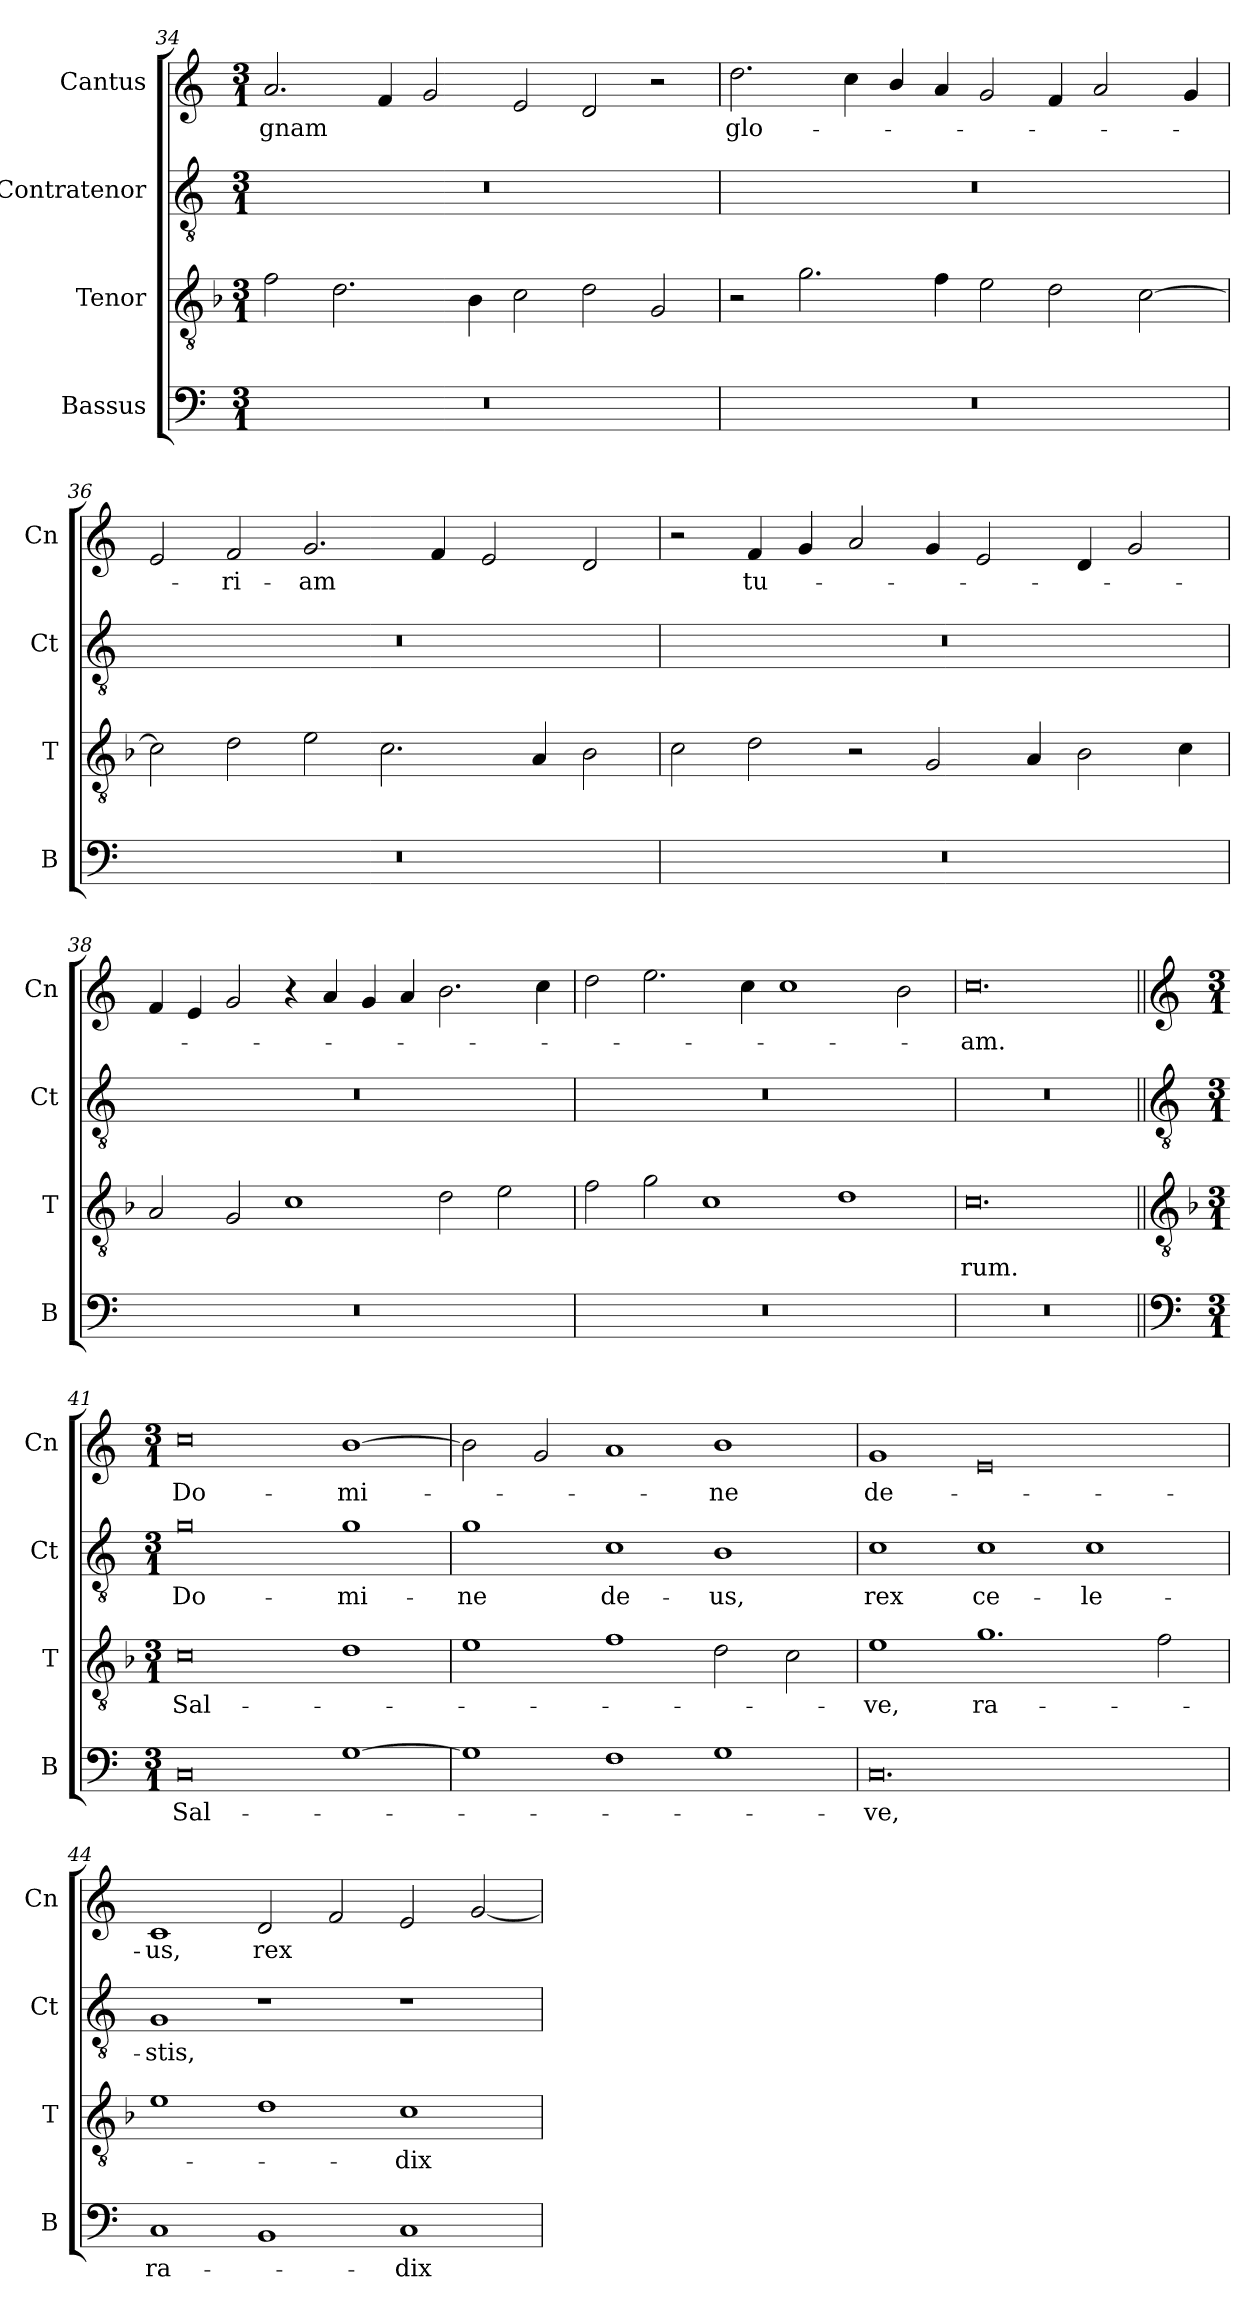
**kern	**text	**kern	**text	**kern	**text	**kern	**text
*part4	*part4	*part3	*part3	*part2	*part2	*part1	*part1
*staff4	*staff4	*staff3	*staff3	*staff2	*staff2	*staff1	*staff1
*I"Bassus	*	*I"Tenor	*	*I"Contratenor	*	*I"Cantus	*
*I'B	*	*I'T	*	*I'Ct	*	*I'Cn	*
*clefF4	*	*clefGv2	*	*clefGv2	*	*clefG2	*
*k[]	*	*k[b-]	*	*k[]	*	*k[]	*
*M3/1	*	*M3/1	*	*M3/1	*	*M3/1	*
=34	=34	=34	=34	=34	=34	=34	=34
0.r	.	2f\	.	0.r	.	2.a/	-gnam
.	.	2.d\	.	.	.	.	.
.	.	.	.	.	.	4f/	.
.	.	.	.	.	.	2g/	.
.	.	4B-\	.	.	.	.	.
.	.	2c\	.	.	.	2e/	.
.	.	2d\	.	.	.	2d/	.
.	.	2G/	.	.	.	2r	.
=35	=35	=35	=35	=35	=35	=35	=35
0.r	.	2r	.	0.r	.	2.dd\	glo-
.	.	2.g\	.	.	.	.	.
.	.	.	.	.	.	4cc\	.
.	.	.	.	.	.	4b/	.
.	.	4f\	.	.	.	4a/	.
.	.	2e\	.	.	.	2g/	.
.	.	2d\	.	.	.	4f/	.
.	.	.	.	.	.	2a/	.
.	.	[2c\	.	.	.	.	.
.	.	.	.	.	.	4g/	.
=36	=36	=36	=36	=36	=36	=36	=36
0.r	.	2c\]	.	0.r	.	2e/	.
.	.	2d\	.	.	.	2f/	-ri-
.	.	2e\	.	.	.	2.g/	-am
.	.	2.c\	.	.	.	.	.
.	.	.	.	.	.	4f/	.
.	.	.	.	.	.	2e/	.
.	.	4A/	.	.	.	.	.
.	.	2B-\	.	.	.	2d/	.
=37	=37	=37	=37	=37	=37	=37	=37
0.r	.	2c\	.	0.r	.	2r	.
.	.	2d\	.	.	.	4f/	tu-
.	.	.	.	.	.	4g/	.
.	.	2r	.	.	.	2a/	.
.	.	2G/	.	.	.	4g/	.
.	.	.	.	.	.	2e/	.
.	.	4A/	.	.	.	.	.
.	.	2B-\	.	.	.	4d/	.
.	.	.	.	.	.	2g/	.
.	.	4c\	.	.	.	.	.
=38	=38	=38	=38	=38	=38	=38	=38
0.r	.	2A/	.	0.r	.	4f/	.
.	.	.	.	.	.	4e/	.
.	.	2G/	.	.	.	2g/	.
.	.	1c	.	.	.	4r	.
.	.	.	.	.	.	4a/	.
.	.	.	.	.	.	4g/	.
.	.	.	.	.	.	4a/	.
.	.	2d\	.	.	.	2.b\	.
.	.	2e\	.	.	.	.	.
.	.	.	.	.	.	4cc\	.
=39	=39	=39	=39	=39	=39	=39	=39
0.r	.	2f\	.	0.r	.	2dd\	.
.	.	2g\	.	.	.	2.ee\	.
.	.	1c	.	.	.	.	.
.	.	.	.	.	.	4cc\	.
.	.	.	.	.	.	1cc	.
.	.	1d	.	.	.	.	.
.	.	.	.	.	.	2b\	.
=40	=40	=40	=40	=40	=40	=40	=40
0.r	.	0.c	-rum.	0.r	.	0.cc	-am.
!!LO:LB:g=z
=41||	=41||	=41||	=41||	=41||	=41||	=41||	=41||
*clefF4	*	*clefGv2	*	*clefGv2	*	*clefG2	*
*k[]	*	*k[b-]	*	*k[]	*	*k[]	*
*M3/1	*	*M3/1	*	*M3/1	*	*M3/1	*
*	*	*	*	*	*	*MM336	*
0C	Sal-	0c	Sal-	0g	Do-	0cc	Do-
[1G	.	1d	.	1g	-mi-	[1b	-mi-
=42	=42	=42	=42	=42	=42	=42	=42
1G]	.	1e	.	1g	-ne	2b\]	.
.	.	.	.	.	.	2g/	.
1F	.	1f	.	1c	de-	1a	.
1G	.	2d\	.	1B	-us,	1b	-ne
.	.	2c\	.	.	.	.	.
=43	=43	=43	=43	=43	=43	=43	=43
0.C	-ve,	1e	-ve,	1c	rex	1g	de-
.	.	1.g	ra-	1c	ce-	0e	.
.	.	.	.	1c	-le-	.	.
.	.	2f\	.	.	.	.	.
=44	=44	=44	=44	=44	=44	=44	=44
1C	ra-	1e	.	1G	-stis,	1c	-us,
1BB	.	1d	.	1r	.	2d/	rex
.	.	.	.	.	.	2f/	.
1C	-dix	1c	-dix	1r	.	2e/	.
.	.	.	.	.	.	[2g/	.
=	=	=	=	=	=	=	=
*-	*-	*-	*-	*-	*-	*-	*-
